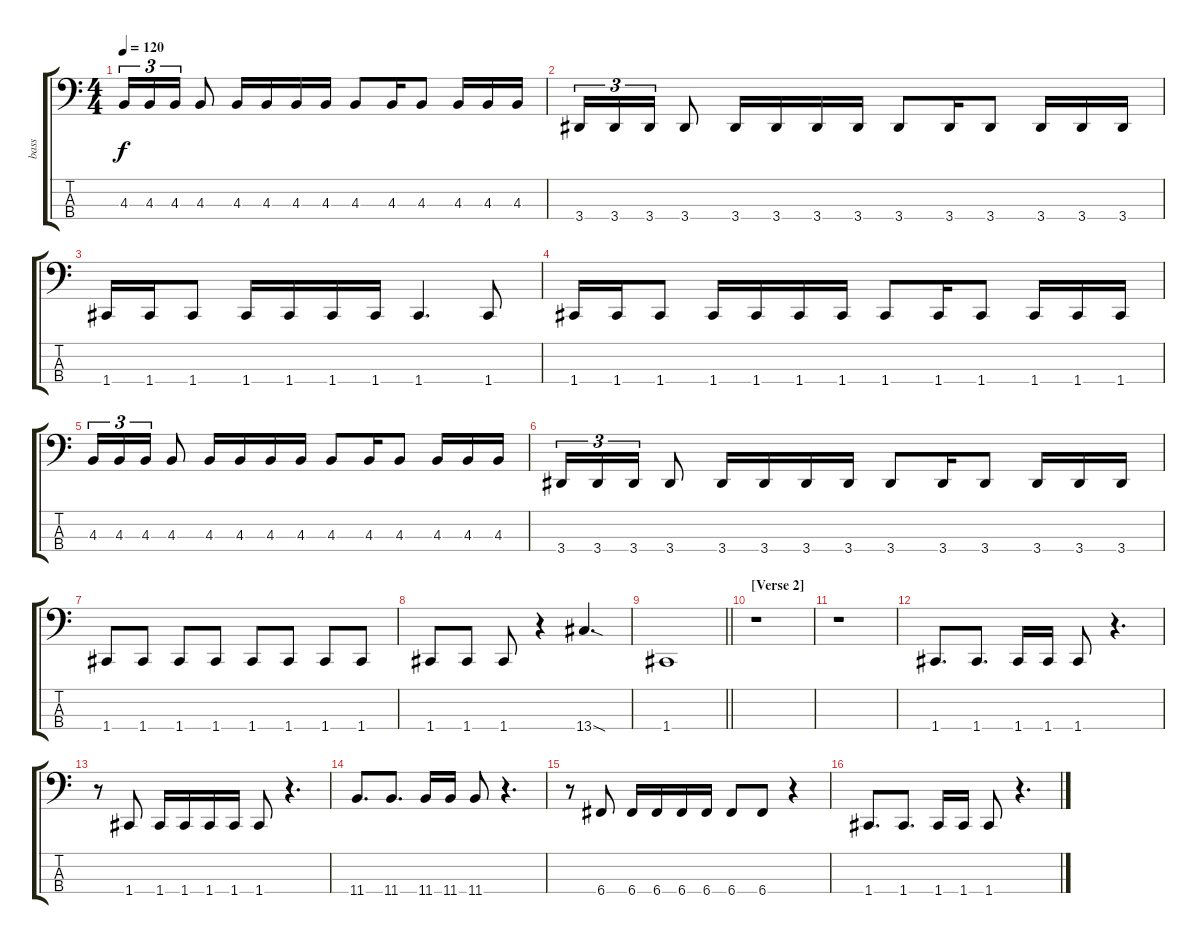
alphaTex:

\track ("bass" "bass") {instrument electricbassfinger}
\staff {score tabs}
\tuning (F2 C2 G1 C1) {hide}
\ts (4 4)
\tempo 120
\clef f4
\ks c
4.3.16{tu (3 2) dy f} 4.3.16{tu (3 2)} 4.3.16{tu (3 2)} 4.3.8 4.3.16 4.3.16 4.3.16 4.3.16 4.3.8 4.3.16 4.3.8 4.3.16 4.3.16 4.3.16 |
3.4.16{tu (3 2)} 3.4.16{tu (3 2)} 3.4.16{tu (3 2)} 3.4.8 3.4.16 3.4.16 3.4.16 3.4.16 3.4.8 3.4.16 3.4.8 3.4.16 3.4.16 3.4.16 |
1.4.16 1.4.16 1.4.8 1.4.16 1.4.16 1.4.16 1.4.16 1.4.4{d} 1.4.8 |
1.4.16 1.4.16 1.4.8 1.4.16 1.4.16 1.4.16 1.4.16 1.4.8 1.4.16 1.4.8 1.4.16 1.4.16 1.4.16 |
4.3.16{tu (3 2)} 4.3.16{tu (3 2)} 4.3.16{tu (3 2)} 4.3.8 4.3.16 4.3.16 4.3.16 4.3.16 4.3.8 4.3.16 4.3.8 4.3.16 4.3.16 4.3.16 |
3.4.16{tu (3 2)} 3.4.16{tu (3 2)} 3.4.16{tu (3 2)} 3.4.8 3.4.16 3.4.16 3.4.16 3.4.16 3.4.8 3.4.16 3.4.8 3.4.16 3.4.16 3.4.16 |
1.4.8 1.4.8 1.4.8 1.4.8 1.4.8 1.4.8 1.4.8 1.4.8 |
1.4.8 1.4.8 1.4.8 r.4 13.4{sod}.4{d} |
\barLineRight lightlight
1.4.1 |
\section ("" "[Verse 2]")
r.1 |
r.1 |
1.4.8{d} 1.4.8{d} 1.4.16 1.4.16 1.4.8 r.4{d} |
r.8 1.4.8 1.4.16 1.4.16 1.4.16 1.4.16 1.4.8 r.4{d} |
11.4.8{d} 11.4.8{d} 11.4.16 11.4.16 11.4.8 r.4{d} |
r.8 6.4.8 6.4.16 6.4.16 6.4.16 6.4.16 6.4.8 6.4.8 r.4 |
1.4.8{d} 1.4.8{d} 1.4.16 1.4.16 1.4.8 r.4{d}
